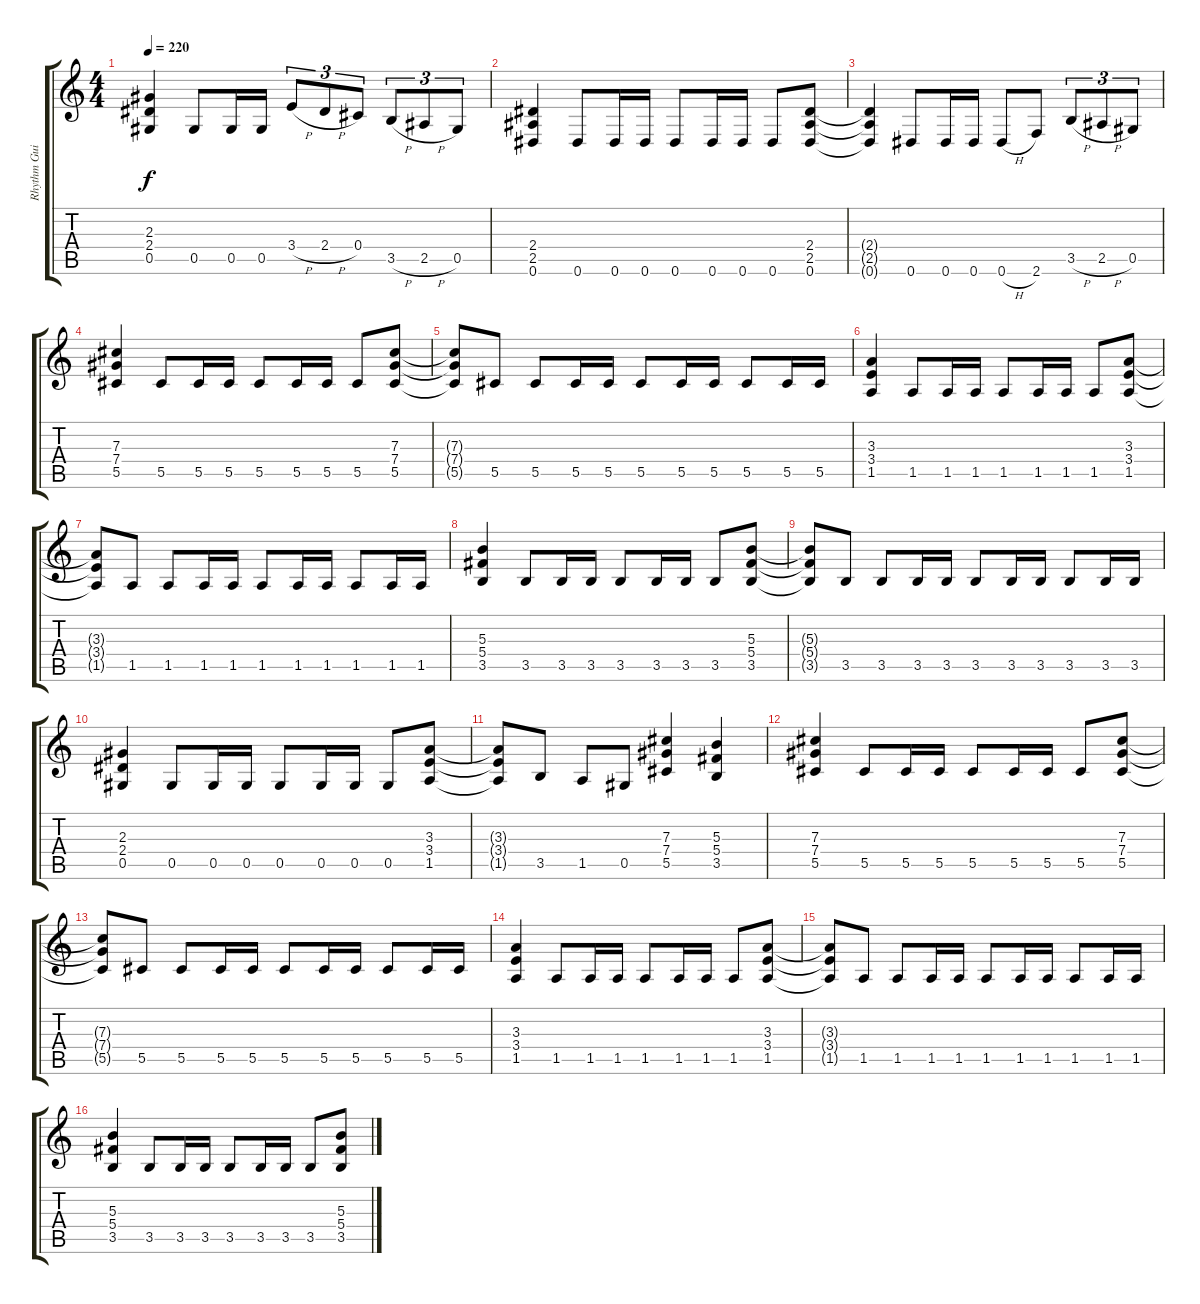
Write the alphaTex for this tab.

\track ("Rhythm Guitar 1" "Rhythm Gui") {instrument distortionguitar}
\staff {score tabs}
\tuning (Eb4 Bb3 Gb3 Db3 Ab2 Eb2) {hide}
\ts (4 4)
\tempo 220
\clef g2
\ks c
(2.3{t} 2.4{t} 0.5{t}).4{dy f} 0.5.8 0.5.16 0.5.16 3.4{h}.8{tu (3 2)} 2.4{h}.8{tu (3 2)} 0.4.8{tu (3 2)} 3.5{h}.8{tu (3 2)} 2.5{h}.8{tu (3 2)} 0.5.8{tu (3 2)} |
(2.4 2.5 0.6).4 0.6.8 0.6.16 0.6.16 0.6.8 0.6.16 0.6.16 0.6.8 (2.4 2.5 0.6).8 |
(2.4{t} 2.5{t} 0.6{t}).4 0.6.8 0.6.16 0.6.16 0.6{h}.8 2.6.8 3.5{h}.8{tu (3 2)} 2.5{h}.8{tu (3 2)} 0.5.8{tu (3 2)} |
(7.3 7.4 5.5).4 5.5.8 5.5.16 5.5.16 5.5.8 5.5.16 5.5.16 5.5.8 (7.3 7.4 5.5).8 |
(7.3{t} 7.4{t} 5.5{t}).8 5.5.8 5.5.8 5.5.16 5.5.16 5.5.8 5.5.16 5.5.16 5.5.8 5.5.16 5.5.16 |
(3.3 3.4 1.5).4 1.5.8 1.5.16 1.5.16 1.5.8 1.5.16 1.5.16 1.5.8 (3.3 3.4 1.5).8 |
(3.3{t} 3.4{t} 1.5{t}).8 1.5.8 1.5.8 1.5.16 1.5.16 1.5.8 1.5.16 1.5.16 1.5.8 1.5.16 1.5.16 |
(5.3 5.4 3.5).4 3.5.8 3.5.16 3.5.16 3.5.8 3.5.16 3.5.16 3.5.8 (5.3 5.4 3.5).8 |
(5.3{t} 5.4{t} 3.5{t}).8 3.5.8 3.5.8 3.5.16 3.5.16 3.5.8 3.5.16 3.5.16 3.5.8 3.5.16 3.5.16 |
(2.3 2.4 0.5).4 0.5.8 0.5.16 0.5.16 0.5.8 0.5.16 0.5.16 0.5.8 (3.3 3.4 1.5).8 |
(3.3{t} 3.4{t} 1.5{t}).8 3.5.8 1.5.8 0.5.8 (7.3 7.4 5.5).4 (5.3 5.4 3.5).4 |
(7.3 7.4 5.5).4 5.5.8 5.5.16 5.5.16 5.5.8 5.5.16 5.5.16 5.5.8 (7.3 7.4 5.5).8 |
(7.3{t} 7.4{t} 5.5{t}).8 5.5.8 5.5.8 5.5.16 5.5.16 5.5.8 5.5.16 5.5.16 5.5.8 5.5.16 5.5.16 |
(3.3 3.4 1.5).4 1.5.8 1.5.16 1.5.16 1.5.8 1.5.16 1.5.16 1.5.8 (3.3 3.4 1.5).8 |
(3.3{t} 3.4{t} 1.5{t}).8 1.5.8 1.5.8 1.5.16 1.5.16 1.5.8 1.5.16 1.5.16 1.5.8 1.5.16 1.5.16 |
(5.3 5.4 3.5).4 3.5.8 3.5.16 3.5.16 3.5.8 3.5.16 3.5.16 3.5.8 (5.3 5.4 3.5).8
